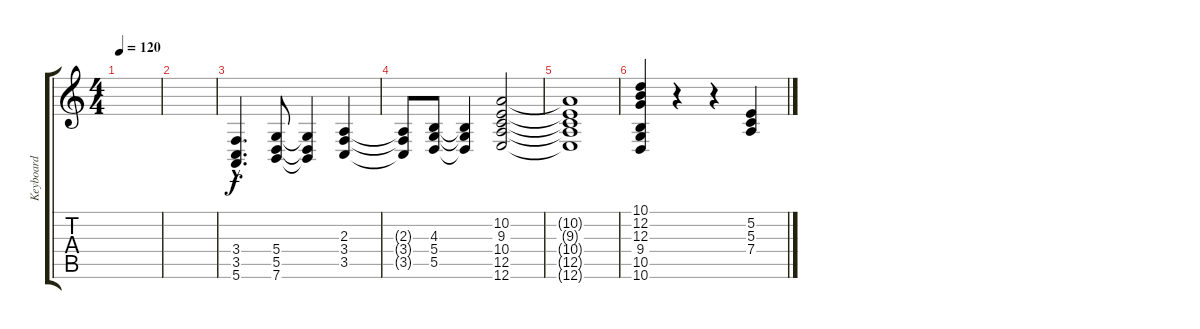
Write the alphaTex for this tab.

\track ("Keyboard" "Keyboard") {instrument acousticgrandpiano}
\staff {score tabs}
\tuning (E4 B3 G3 D3 A2 E2) {hide}
\ts (4 4)
\tempo 120
\clef g2
\ks aminor
|
|
(3.4{hac} 3.5{hac} 5.6{hac}).4{d} (5.4 5.5 7.6).8 (5.4{t} 5.5{t} 7.6{t}).4 (2.3 3.4 3.5).4 |
(2.3{t} 3.4{t} 3.5{t}).8 (4.3 5.4 5.5).8 (4.3{t} 5.4{t} 5.5{t}).4 (10.2 9.3 10.4 12.5 12.6).2 |
(10.2{t} 9.3{t} 10.4{t} 12.5{t} 12.6{t}).1 |
(10.1 12.2 12.3 9.4 10.5 10.6).4 r.4 r.4 (5.2 5.3 7.4).4
